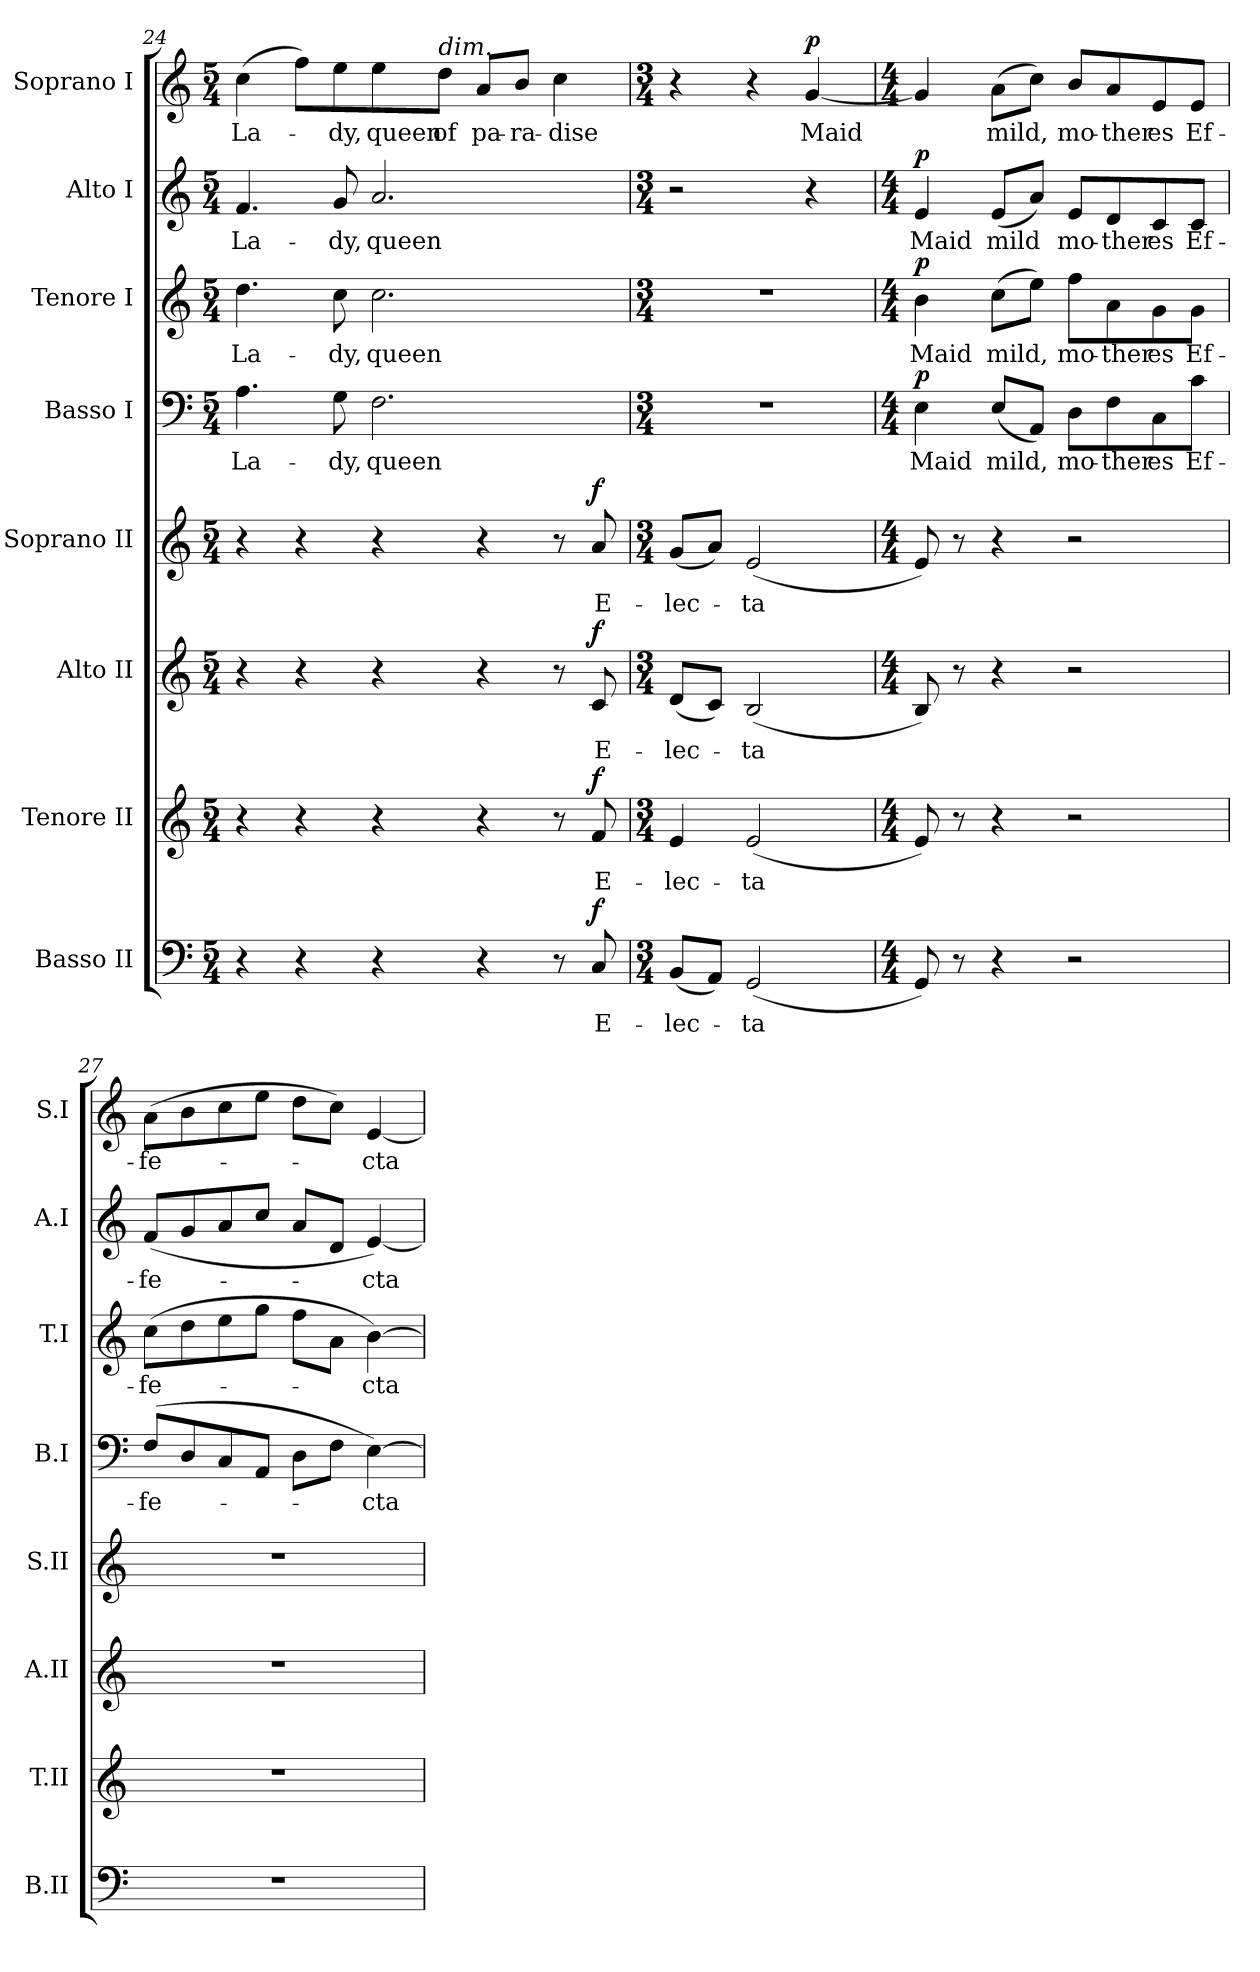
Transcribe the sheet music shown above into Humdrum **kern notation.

**kern	**text	**dynam	**kern	**text	**dynam	**kern	**text	**dynam	**kern	**text	**dynam	**kern	**text	**dynam	**kern	**text	**dynam	**kern	**text	**dynam	**kern	**text	**dynam
*part8	*part8	*part8	*part7	*part7	*part7	*part6	*part6	*part6	*part5	*part5	*part5	*part4	*part4	*part4	*part3	*part3	*part3	*part2	*part2	*part2	*part1	*part1	*part1
*staff8	*staff8	*staff8	*staff7	*staff7	*staff7	*staff6	*staff6	*staff6	*staff5	*staff5	*staff5	*staff4	*staff4	*staff4	*staff3	*staff3	*staff3	*staff2	*staff2	*staff2	*staff1	*staff1	*staff1
*I"Basso II	*	*	*I"Tenore II	*	*	*I"Alto II	*	*	*I"Soprano II	*	*	*I"Basso I	*	*	*I"Tenore I	*	*	*I"Alto I	*	*	*I"Soprano I	*	*
*I'B.II	*	*	*I'T.II	*	*	*I'A.II	*	*	*I'S.II	*	*	*I'B.I	*	*	*I'T.I	*	*	*I'A.I	*	*	*I'S.I	*	*
*clefF4	*	*	*clefG2	*	*	*clefG2	*	*	*clefG2	*	*	*clefF4	*	*	*clefG2	*	*	*clefG2	*	*	*clefG2	*	*
*k[]	*	*	*k[]	*	*	*k[]	*	*	*k[]	*	*	*k[]	*	*	*k[]	*	*	*k[]	*	*	*k[]	*	*
*M5/4	*	*	*M5/4	*	*	*M5/4	*	*	*M5/4	*	*	*M5/4	*	*	*M5/4	*	*	*M5/4	*	*	*M5/4	*	*
=24	=24	=24	=24	=24	=24	=24	=24	=24	=24	=24	=24	=24	=24	=24	=24	=24	=24	=24	=24	=24	=24	=24	=24
!	!	!	!	!	!	!	!	!	!	!	!	!	!LO:LY:b	!	!	!LO:LY:b	!	!	!LO:LY:b	!	!	!LO:LY:b	!
4r	.	.	4r	.	.	4r	.	.	4r	.	.	4.A\	La-	.	4.dd\	La-	.	4.f/	La-	.	(>4cc\	La-	.
4r	.	.	4r	.	.	4r	.	.	4r	.	.	.	.	.	.	.	.	.	.	.	8ff\L)	.	.
!	!	!	!	!	!	!	!	!	!	!	!	!	!LO:LY:b	!	!	!LO:LY:b	!	!	!LO:LY:b	!	!	!LO:LY:b	!
.	.	.	.	.	.	.	.	.	.	.	.	8G\	-dy,	.	8cc\	-dy,	.	8g/	-dy,	.	8ee\	-dy,	.
!	!	!	!	!	!	!	!	!	!	!	!	!	!LO:LY:b	!	!	!LO:LY:b	!	!	!LO:LY:b	!	!	!LO:LY:b	!
4r	.	.	4r	.	.	4r	.	.	4r	.	.	2.F\	queen	.	2.cc\	queen	.	2.a/	queen	.	8ee\	queen	.
!	!	!	!	!	!	!	!	!	!	!	!	!	!	!	!	!	!	!	!	!	!LO:TX:a:i:t=dim.	!	!
!	!	!	!	!	!	!	!	!	!	!	!	!	!	!	!	!	!	!	!	!	!	!LO:LY:b	!
.	.	.	.	.	.	.	.	.	.	.	.	.	.	.	.	.	.	.	.	.	8dd\J	of	.
!	!	!	!	!	!	!	!	!	!	!	!	!	!	!	!	!	!	!	!	!	!	!LO:LY:b	!
4r	.	.	4r	.	.	4r	.	.	4r	.	.	.	.	.	.	.	.	.	.	.	8a/L	pa-	.
!	!	!	!	!	!	!	!	!	!	!	!	!	!	!	!	!	!	!	!	!	!	!LO:LY:b	!
.	.	.	.	.	.	.	.	.	.	.	.	.	.	.	.	.	.	.	.	.	8b/J	-ra-	.
!	!	!	!	!	!	!	!	!	!	!	!	!	!	!	!	!	!	!	!	!	!	!LO:LY:b	!
8r	.	.	8r	.	.	8r	.	.	8r	.	.	.	.	.	.	.	.	.	.	.	4cc\	-dise	.
!	!LO:LY:b	!LO:DY:a	!	!LO:LY:b	!LO:DY:a	!	!LO:LY:b	!LO:DY:a	!	!LO:LY:b	!LO:DY:a	!	!	!	!	!	!	!	!	!	!	!	!
8C/	E-	f	8f/	E-	f	8c/	E-	f	8a/	E-	f	.	.	.	.	.	.	.	.	.	.	.	.
=25	=25	=25	=25	=25	=25	=25	=25	=25	=25	=25	=25	=25	=25	=25	=25	=25	=25	=25	=25	=25	=25	=25	=25
*M3/4	*	*	*M3/4	*	*	*M3/4	*	*	*M3/4	*	*	*M3/4	*	*	*M3/4	*	*	*M3/4	*	*	*M3/4	*	*
!	!LO:LY:b	!	!	!LO:LY:b	!	!	!LO:LY:b	!	!	!LO:LY:b	!	!	!	!	!	!	!	!	!	!	!	!	!
(<8BB/L	-lec-	.	4e/	-lec-	.	(<8d/L	-lec-	.	(<8g/L	-lec-	.	2.r	.	.	2.r	.	.	2r	.	.	4r	.	.
8AA/J)	.	.	.	.	.	8c/J)	.	.	8a/J)	.	.	.	.	.	.	.	.	.	.	.	.	.	.
!	!LO:LY:b	!	!	!LO:LY:b	!	!	!LO:LY:b	!	!	!LO:LY:b	!	!	!	!	!	!	!	!	!	!	!	!	!
(<2GG/	-ta	.	(<2e/	-ta	.	(<2B/	-ta	.	(<2e/	-ta	.	.	.	.	.	.	.	.	.	.	4r	.	.
!	!	!	!	!	!	!	!	!	!	!	!	!	!	!	!	!	!	!	!	!	!	!LO:LY:b	!LO:DY:a
.	.	.	.	.	.	.	.	.	.	.	.	.	.	.	.	.	.	4r	.	.	[4g/	Maid	p
=26	=26	=26	=26	=26	=26	=26	=26	=26	=26	=26	=26	=26	=26	=26	=26	=26	=26	=26	=26	=26	=26	=26	=26
*M4/4	*	*	*M4/4	*	*	*M4/4	*	*	*M4/4	*	*	*M4/4	*	*	*M4/4	*	*	*M4/4	*	*	*M4/4	*	*
*	*	*	*	*	*	*	*	*	*	*	*	*	*	*	*	*	*	*	*	*	*MM36	*	*
!	!	!	!	!	!	!	!	!	!	!	!	!	!LO:LY:b	!LO:DY:a	!	!LO:LY:b	!LO:DY:a	!	!LO:LY:b	!LO:DY:a	!	!	!
8GG/)	.	.	8e/)	.	.	8B/)	.	.	8e/)	.	.	4E\	Maid	p	4b\	Maid	p	4e/	Maid	p	4g/]	.	.
8r	.	.	8r	.	.	8r	.	.	8r	.	.	.	.	.	.	.	.	.	.	.	.	.	.
!	!	!	!	!	!	!	!	!	!	!	!	!	!LO:LY:b	!	!	!LO:LY:b	!	!	!LO:LY:b	!	!	!LO:LY:b	!
4r	.	.	4r	.	.	4r	.	.	4r	.	.	(<8E/L	mild,	.	(>8cc\L	mild,	.	(<8e/L	mild	.	(>8a\L	mild,	.
.	.	.	.	.	.	.	.	.	.	.	.	8AA/J)	.	.	8ee\J)	.	.	8a/J)	.	.	8cc\J)	.	.
!	!	!	!	!	!	!	!	!	!	!	!	!	!LO:LY:b	!	!	!LO:LY:b	!	!	!LO:LY:b	!	!	!LO:LY:b	!
2r	.	.	2r	.	.	2r	.	.	2r	.	.	8D\L	mo-	.	8ff\L	mo-	.	8e/L	mo-	.	8b/L	mo-	.
!	!	!	!	!	!	!	!	!	!	!	!	!	!LO:LY:b	!	!	!LO:LY:b	!	!	!LO:LY:b	!	!	!LO:LY:b	!
.	.	.	.	.	.	.	.	.	.	.	.	8F\	-ther	.	8a\	-ther	.	8d/	-ther	.	8a/	-ther	.
!	!	!	!	!	!	!	!	!	!	!	!	!	!LO:LY:b	!	!	!LO:LY:b	!	!	!LO:LY:b	!	!	!LO:LY:b	!
.	.	.	.	.	.	.	.	.	.	.	.	8C\	es	.	8g\	es	.	8c/	es	.	8e/	es	.
!	!	!	!	!	!	!	!	!	!	!	!	!	!LO:LY:b	!	!	!LO:LY:b	!	!	!LO:LY:b	!	!	!LO:LY:b	!
.	.	.	.	.	.	.	.	.	.	.	.	8c\J	Ef-	.	8g\J	Ef-	.	8c/J	Ef-	.	8e/J	Ef-	.
=27	=27	=27	=27	=27	=27	=27	=27	=27	=27	=27	=27	=27	=27	=27	=27	=27	=27	=27	=27	=27	=27	=27	=27
!	!	!	!	!	!	!	!	!	!	!	!	!	!LO:LY:b	!	!	!LO:LY:b	!	!	!LO:LY:b	!	!	!LO:LY:b	!
1r	.	.	1r	.	.	1r	.	.	1r	.	.	(>8F/L	-fe-	.	(>8cc\L	-fe-	.	(<8f/L	-fe-	.	(>8a\L	-fe-	.
.	.	.	.	.	.	.	.	.	.	.	.	8D/	.	.	8dd\	.	.	8g/	.	.	8b\	.	.
.	.	.	.	.	.	.	.	.	.	.	.	8C/	.	.	8ee\	.	.	8a/	.	.	8cc\	.	.
.	.	.	.	.	.	.	.	.	.	.	.	8AA/J	.	.	8gg\J	.	.	8cc/J	.	.	8ee\J	.	.
.	.	.	.	.	.	.	.	.	.	.	.	8D\L	.	.	8ff\L	.	.	8a/L	.	.	8dd\L	.	.
.	.	.	.	.	.	.	.	.	.	.	.	8F\J	.	.	8a\J	.	.	8d/J	.	.	8cc\J)	.	.
!	!	!	!	!	!	!	!	!	!	!	!	!	!LO:LY:b	!	!	!LO:LY:b	!	!	!LO:LY:b	!	!	!LO:LY:b	!
.	.	.	.	.	.	.	.	.	.	.	.	[4E\)	-cta	.	[4b\)	-cta	.	[4e/)	-cta	.	[4e/	-cta	.
=	=	=	=	=	=	=	=	=	=	=	=	=	=	=	=	=	=	=	=	=	=	=	=
*-	*-	*-	*-	*-	*-	*-	*-	*-	*-	*-	*-	*-	*-	*-	*-	*-	*-	*-	*-	*-	*-	*-	*-
